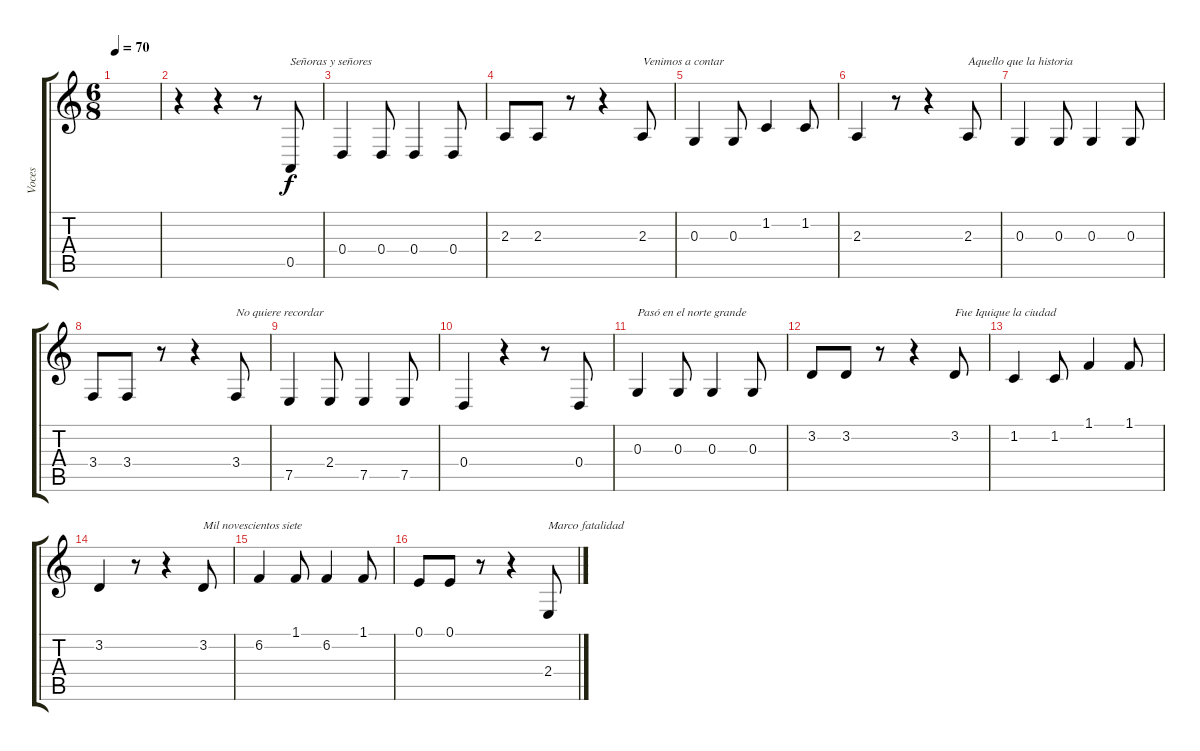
\track ("Voces" "Voces") {instrument synthstrings2}
\staff {score tabs}
\tuning (E4 B3 G3 D3 A2 E2) {hide}
\ts (6 8)
\tempo 70
\clef g2
\ks c
|
r.4 r.4 r.8 0.5.8{txt "Señoras y señores"} |
0.4.4 0.4.8 0.4.4 0.4.8 |
2.3.8 2.3.8 r.8 r.4 2.3.8{txt "Venimos a contar"} |
0.3.4 0.3.8 1.2.4 1.2.8 |
2.3.4 r.8 r.4 2.3.8{txt "Aquello que la historia"} |
0.3.4 0.3.8 0.3.4 0.3.8 |
3.4.8 3.4.8 r.8 r.4 3.4.8{txt "No quiere recordar"} |
7.5.4 2.4.8 7.5.4 7.5.8 |
0.4.4 r.4 r.8 0.4.8 |
0.3.4{txt "Pasó en el norte grande"} 0.3.8 0.3.4 0.3.8 |
3.2.8 3.2.8 r.8 r.4 3.2.8{txt "Fue Iquique la ciudad"} |
1.2.4 1.2.8 1.1.4 1.1.8 |
3.2.4 r.8 r.4 3.2.8{txt "Mil novescientos siete"} |
6.2.4 1.1.8 6.2.4 1.1.8 |
0.1.8 0.1.8 r.8 r.4 2.4.8{txt "Marco fatalidad"}
